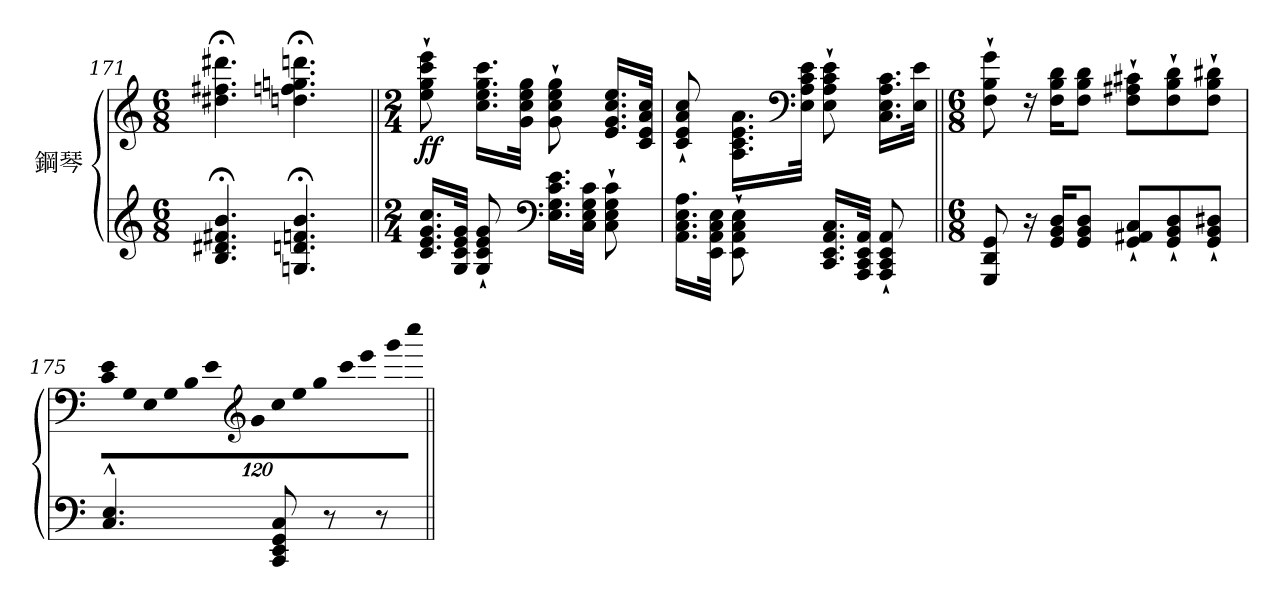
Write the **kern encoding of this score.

**kern	**kern	**dynam
*part1	*part1	*part1
*staff2	*staff1	*staff1/2
*I"鋼琴	*	*
*clefG2	*clefG2	*
*k[]	*k[]	*
*M6/8	*M6/8	*
*MM112	*MM112	*
=171	=171	=171
4.B/;< 4.d#X/;< 4.f#X/;< 4.b/;<	4.dd#X\;< 4.ff#X\;< 4.ddd#X\;<	.
*	*MM90	*
4.Gn/;< 4.dn/;< 4.fn/;< 4.b/;<	4.ddn\;< 4.ffn\;< 4.ggn\;< 4.dddn\;<	.
=172||	=172||	=172||
*M2/4	*M2/4	*
*	*MM120	*
!	!	!LO:DY:b
16.c/ 16.e/ 16.g/ 16.cc/LL	8ee\` 8gg\` 8ccc\` 8eee\`	ff
32G/ 32c/ 32e/ 32g/JJk	.	.
8G/` 8c/` 8e/` 8g/`	16.cc\ 16.ee\ 16.gg\ 16.ccc\LL	.
.	32g\ 32cc\ 32ee\ 32gg\JJk	.
*clefF4	*	*
16.E\ 16.G\ 16.c\ 16.e\LL	8g\` 8cc\` 8ee\` 8gg\`	.
32C\ 32E\ 32G\ 32c\JJk	.	.
8C\` 8E\` 8G\` 8c\`	16.e/ 16.g/ 16.cc/ 16.ee/LL	.
.	32c/ 32e/ 32a/ 32cc/JJk	.
=173	=173	=173
16.AA\ 16.C\ 16.E\ 16.A\LL	8c/` 8e/` 8a/` 8cc/`	.
32EE\ 32AA\ 32C\ 32E\JJk	.	.
8EE\` 8AA\` 8C\` 8E\`	16.A\ 16.c\ 16.e\ 16.a\LL	.
*	*clefF4	*
.	32E\ 32A\ 32c\ 32e\JJk	.
16.CC/ 16.EE/ 16.AA/ 16.C/LL	8E\` 8A\` 8c\` 8e\`	.
32AAA/ 32CC/ 32EE/ 32AA/JJk	.	.
8AAA/` 8CC/` 8EE/` 8AA/`	16.C\ 16.E\ 16.A\ 16.c\LL	.
.	32E\ 32e\JJk	.
!!LO:LB:g=z
=174||	=174||	=174||
*M6/8	*M6/8	*
*	*MM172	*
8GGG/ 8DD/ 8GG/	8F\` 8B\` 8g\`	.
16r	16rF	.
16GG/ 16BB/ 16D/KL	16F\ 16B\ 16d\KL	.
8GG/ 8BB/ 8D/J	8F\ 8B\ 8d\J	.
8GG/` 8AA#X/` 8C/`L	8F\` 8A#X\` 8c#X\`L	.
8GG/` 8BB/` 8D/`	8F\` 8B\` 8d\`	.
8GG/` 8BB/` 8D#X/`J	8F\` 8B\` 8d#X\`J	.
=175	=175	=175
*	*Xbrackettup	*
!	!LO:N:vis=16	!
960ryy	1920%103c\ 1920%103e\LL	.
4.C/^^ 4.E/^^	.	.
!	!LO:N:vis=16	!
.	1920%103G\	.
!	!LO:N:vis=16	!
.	1920%103E\	.
!	!LO:N:vis=16	!
.	1920%103G\	.
!	!LO:N:vis=16	!
.	1920%103B\	.
!	!LO:N:vis=16	!
.	1920%103e\	.
*	*clefG2	*
!	!LO:N:vis=16	!
.	1920%103g\	.
!	!LO:N:vis=16	!
.	1920%103cc\	.
8CC/ 8EE/ 8GG/ 8C/	.	.
!	!LO:N:vis=16	!
.	1920%103ee\	.
!	!LO:N:vis=16	!
.	1920%103gg\	.
8r	.	.
!	!LO:N:vis=16	!
.	1920%103ccc\	.
!	!LO:N:vis=16	!
.	1920%103eee\	.
8r	.	.
!	!LO:N:vis=16	!
.	1920%103ggg\	.
!	!LO:N:vis=16	!
.	1920%103cccc\JJ	.
=||	=||	=||
*-	*-	*-
